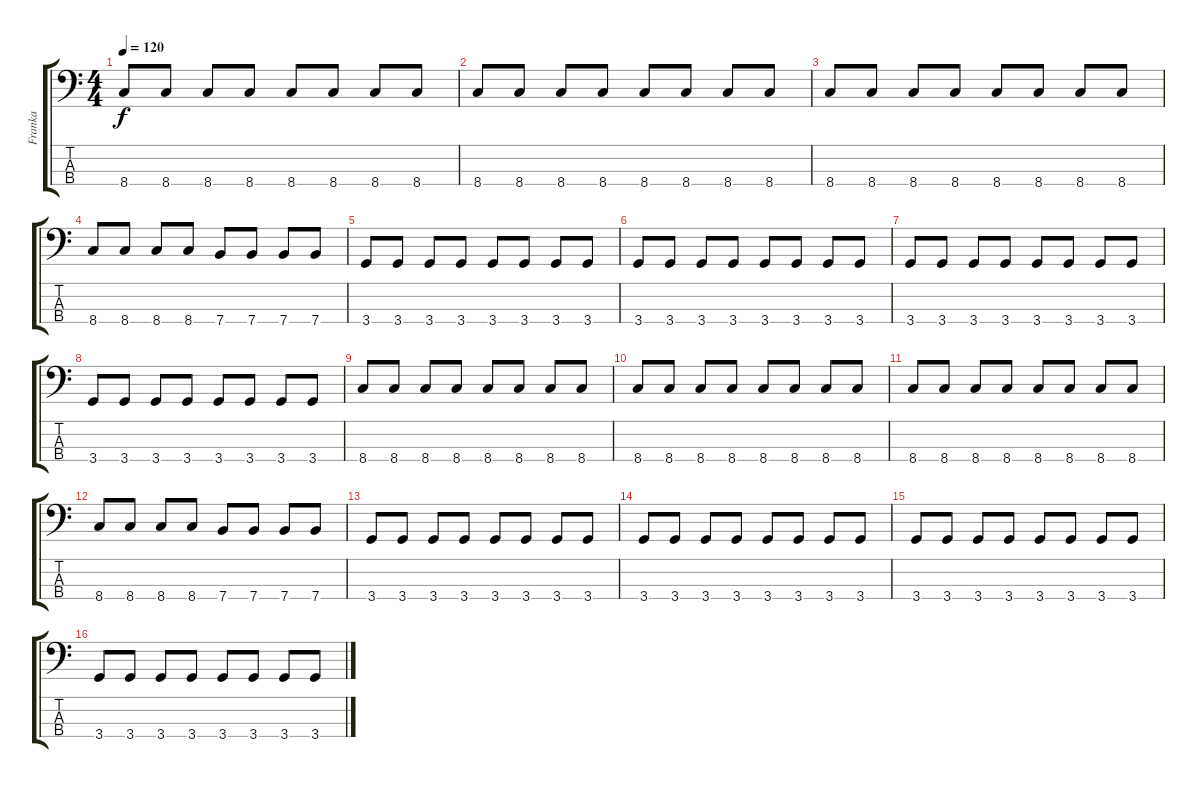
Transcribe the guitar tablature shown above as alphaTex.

\track ("Franka" "Franka") {instrument electricbasspick}
\staff {score tabs}
\tuning (G2 D2 A1 E1) {hide}
\ts (4 4)
\tempo 120
\clef f4
\ks c
8.4.8{dy f} 8.4.8 8.4.8 8.4.8 8.4.8 8.4.8 8.4.8 8.4.8 |
8.4.8 8.4.8 8.4.8 8.4.8 8.4.8 8.4.8 8.4.8 8.4.8 |
8.4.8 8.4.8 8.4.8 8.4.8 8.4.8 8.4.8 8.4.8 8.4.8 |
8.4.8 8.4.8 8.4.8 8.4.8 7.4.8 7.4.8 7.4.8 7.4.8 |
3.4.8 3.4.8 3.4.8 3.4.8 3.4.8 3.4.8 3.4.8 3.4.8 |
3.4.8 3.4.8 3.4.8 3.4.8 3.4.8 3.4.8 3.4.8 3.4.8 |
3.4.8 3.4.8 3.4.8 3.4.8 3.4.8 3.4.8 3.4.8 3.4.8 |
3.4.8 3.4.8 3.4.8 3.4.8 3.4.8 3.4.8 3.4.8 3.4.8 |
8.4.8 8.4.8 8.4.8 8.4.8 8.4.8 8.4.8 8.4.8 8.4.8 |
8.4.8 8.4.8 8.4.8 8.4.8 8.4.8 8.4.8 8.4.8 8.4.8 |
8.4.8 8.4.8 8.4.8 8.4.8 8.4.8 8.4.8 8.4.8 8.4.8 |
8.4.8 8.4.8 8.4.8 8.4.8 7.4.8 7.4.8 7.4.8 7.4.8 |
3.4.8 3.4.8 3.4.8 3.4.8 3.4.8 3.4.8 3.4.8 3.4.8 |
3.4.8 3.4.8 3.4.8 3.4.8 3.4.8 3.4.8 3.4.8 3.4.8 |
3.4.8 3.4.8 3.4.8 3.4.8 3.4.8 3.4.8 3.4.8 3.4.8 |
3.4.8 3.4.8 3.4.8 3.4.8 3.4.8 3.4.8 3.4.8 3.4.8
